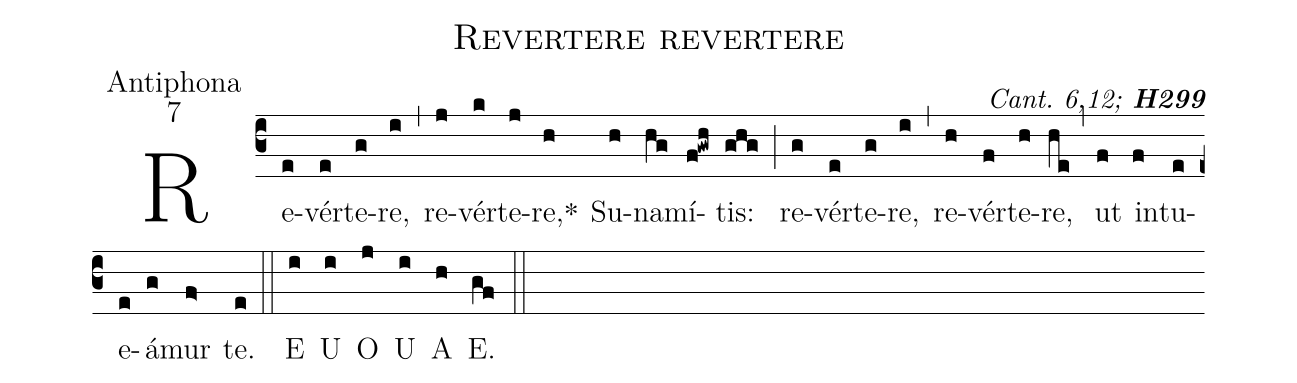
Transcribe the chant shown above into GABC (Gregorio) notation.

name:Revertere revertere;
office-part:Antiphona;
mode:7;
commentary: {\itshape\mdseries Cant.\ 6,12;\/}  {\bfseries H299};
%%
(c3) Re(e)vér(e)te(g)re,(i) (,)
re(j)vér(k)te(j)re,<sp>*</sp>(h)  Su(h)na(hg)mí(f!gwh)tis:(ghg) (;)
re(g)vér(e)te(g)re,(i) (,)
re(h)vér(f)te(h)re,(he) (,)
ut(f) in(f)tu(e)e(e)á(g)mur(f>) te.(e) (::)
<eu>  E(i) U(i) O(j) U(i) A(h) E.(gf) </eu> (::)
